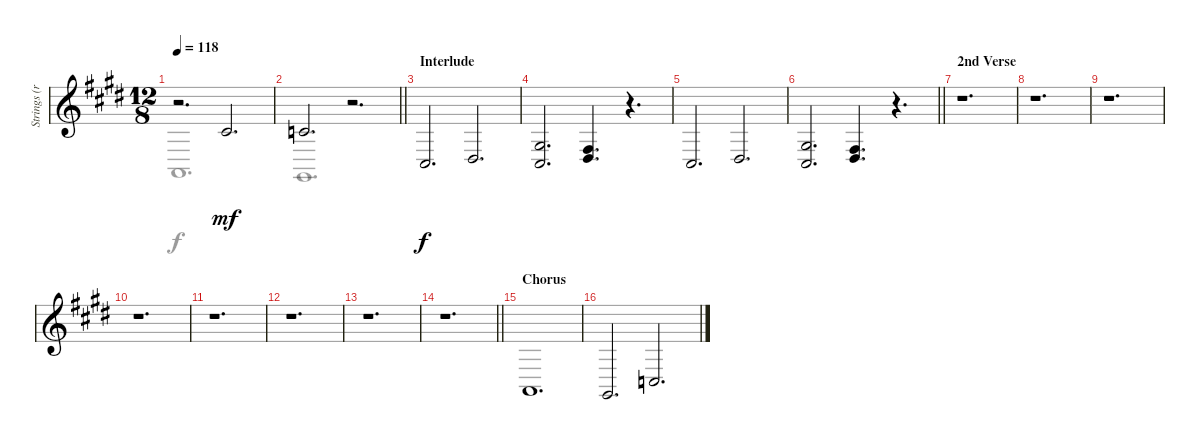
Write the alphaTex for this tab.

\track ("Strings (right speaker)" "Strings (r") {instrument synthstrings1}
\staff {score}
\tuning (E4 B3 G3 D3 A2 E2) {hide}
\voice
\ts (12 8)
\tempo 118
\clef g2
\ks c#minor
r.2{d dy f} 6.3.2{d dy mf} |
\barLineRight lightlight
5.3.2{d} r.2{d} |
\section ("" "Interlude")
4.5.2{d dy f} 6.5.2{d} |
(6.4 4.5).2{d} (4.4 6.5).4{d} r.4{d} |
4.5.2{d} 6.5.2{d} |
\barLineRight lightlight
(6.4 4.5).2{d} (4.4 6.5).4{d} r.4{d} |
\section ("" "2nd Verse")
r.1{d} |
r.1{d} |
r.1{d} |
r.1{d} |
r.1{d} |
r.1{d} |
r.1{d} |
\barLineRight lightlight
r.1{d} |
\section ("" "Chorus")
5.6.1{d} |
4.6.2{d} 8.6.2{d}
\voice
\clef g2
\ottava regular
\simile none
\ks c#minor
5.6.1{d dy f} |
\barLineRight lightlight
4.6.1{d} |
|
|
|
\barLineRight lightlight
|
|
|
|
|
|
|
|
\barLineRight lightlight
|
|
